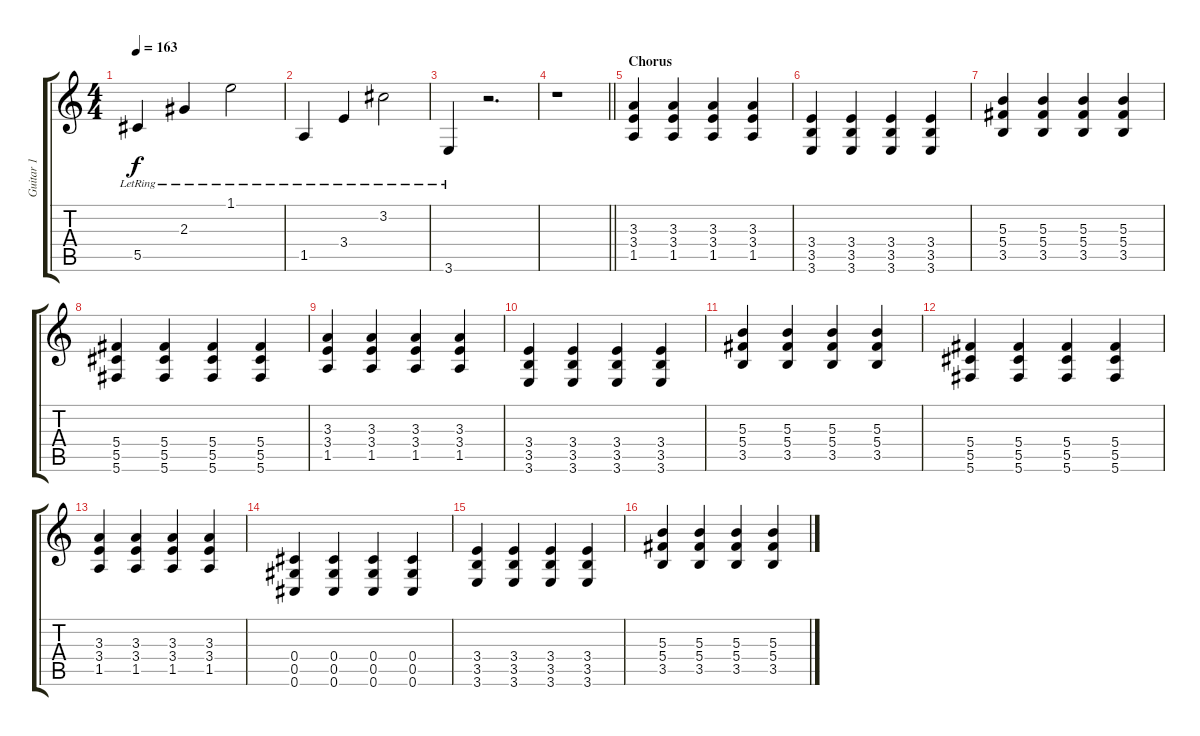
\track ("Guitar 1" "Guitar 1") {instrument distortionguitar}
\staff {score tabs}
\tuning (Eb4 Bb3 Gb3 Db3 Ab2 Db2) {hide}
\ts (4 4)
\tempo 163
\clef g2
\ks c
5.5{lr}.4{dy f} 2.3{lr}.4 1.1{lr}.2 |
1.5{lr}.4 3.4{lr}.4 3.2{lr}.2 |
3.6{lr}.4 r.2{d} |
\barLineRight lightlight
r.1 |
\section ("" "Chorus")
(3.3 3.4 1.5).4{instrument distortionguitar} (3.3 3.4 1.5).4 (3.3 3.4 1.5).4 (3.3 3.4 1.5).4 |
(3.4 3.5 3.6).4 (3.4 3.5 3.6).4 (3.4 3.5 3.6).4 (3.4 3.5 3.6).4 |
(5.3 5.4 3.5).4 (5.3 5.4 3.5).4 (5.3 5.4 3.5).4 (5.3 5.4 3.5).4 |
(5.4 5.5 5.6).4 (5.4 5.5 5.6).4 (5.4 5.5 5.6).4 (5.4 5.5 5.6).4 |
(3.3 3.4 1.5).4 (3.3 3.4 1.5).4 (3.3 3.4 1.5).4 (3.3 3.4 1.5).4 |
(3.4 3.5 3.6).4 (3.4 3.5 3.6).4 (3.4 3.5 3.6).4 (3.4 3.5 3.6).4 |
(5.3 5.4 3.5).4 (5.3 5.4 3.5).4 (5.3 5.4 3.5).4 (5.3 5.4 3.5).4 |
(5.4 5.5 5.6).4 (5.4 5.5 5.6).4 (5.4 5.5 5.6).4 (5.4 5.5 5.6).4 |
(3.3 3.4 1.5).4 (3.3 3.4 1.5).4 (3.3 3.4 1.5).4 (3.3 3.4 1.5).4 |
(0.4 0.5 0.6).4 (0.4 0.5 0.6).4 (0.4 0.5 0.6).4 (0.4 0.5 0.6).4 |
(3.4 3.5 3.6).4 (3.4 3.5 3.6).4 (3.4 3.5 3.6).4 (3.4 3.5 3.6).4 |
(5.3 5.4 3.5).4 (5.3 5.4 3.5).4 (5.3 5.4 3.5).4 (5.3 5.4 3.5).4
